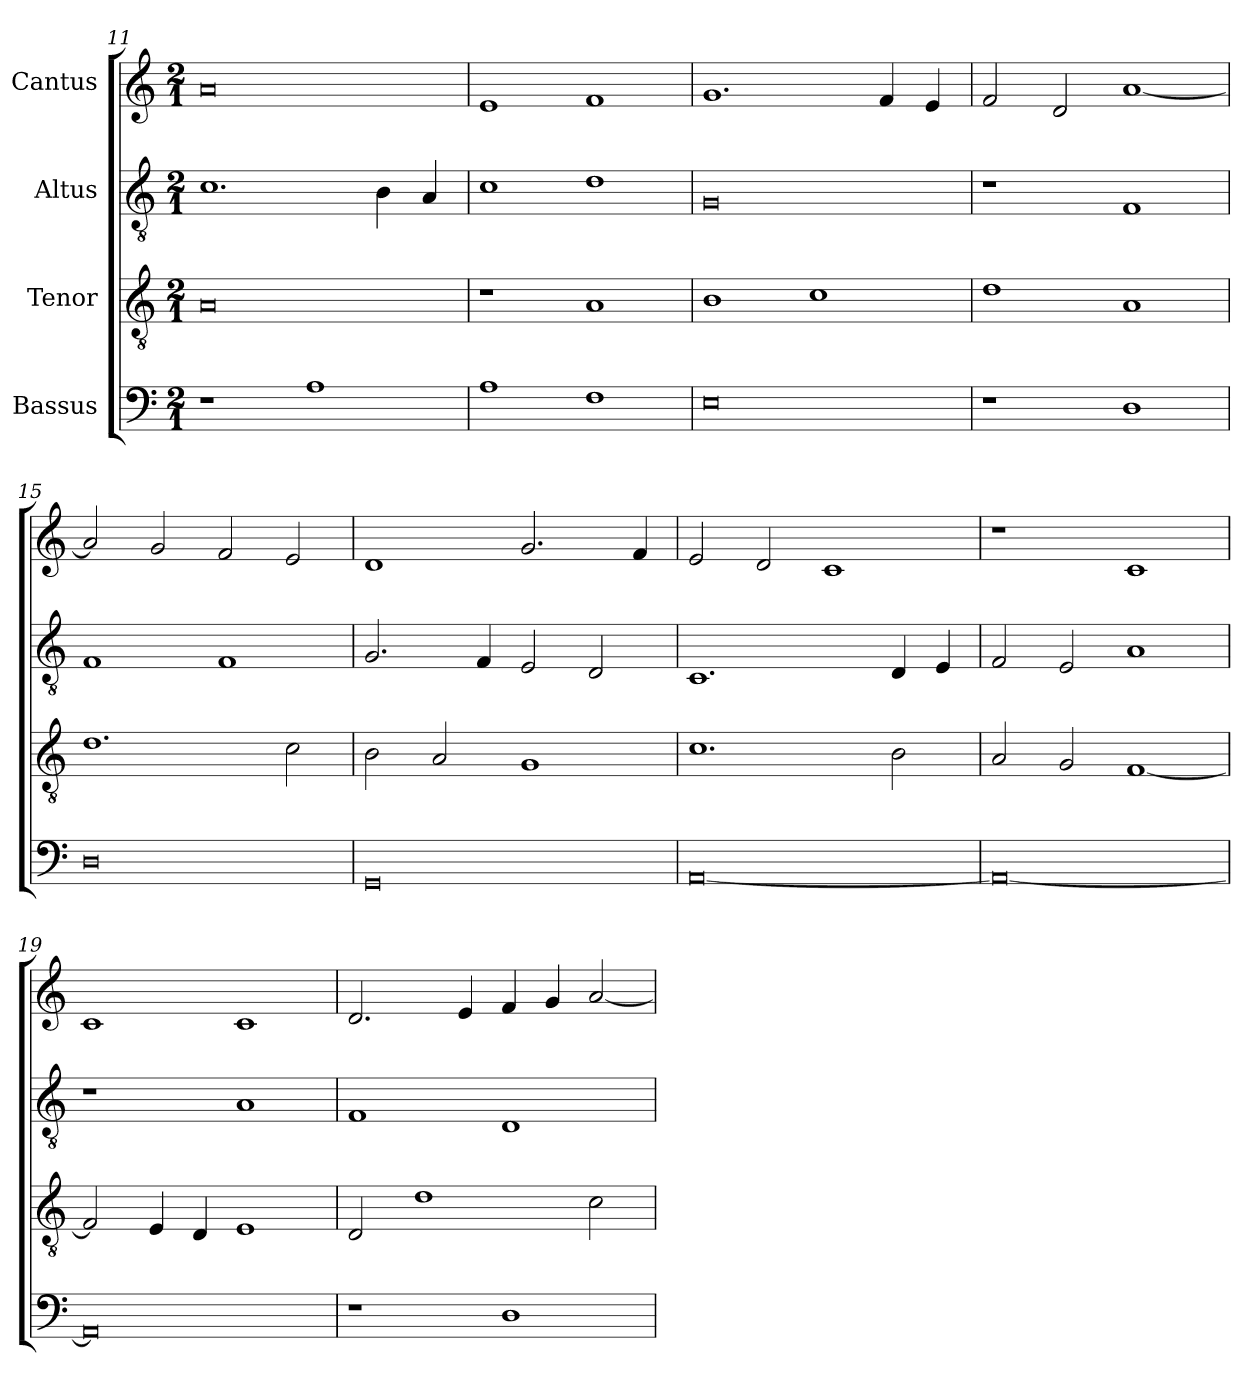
**kern	**kern	**kern	**kern
*part4	*part3	*part2	*part1
*staff4	*staff3	*staff2	*staff1
*I"Bassus	*I"Tenor	*I"Altus	*I"Cantus
*clefF4	*clefGv2	*clefGv2	*clefG2
*	*ITrd7c12	*ITrd7c12	*
*k[]	*k[]	*k[]	*k[]
*C:	*C:	*C:	*C:
*M2/1	*M2/1	*M2/1	*M2/1
=11	=11	=11	=11
1r	0AAi	1.Ci	0ai
1Ai	.	.	.
.	.	4BBi\	.
.	.	4AAi/	.
=12	=12	=12	=12
1Ai	1r	1Ci	1ei
1Fi	1AAi	1Di	1fi
!!LO:LB:g=z
=13	=13	=13	=13
0Ei	1BBi	0GGi	1.gi
.	1Ci	.	.
.	.	.	4fi/
.	.	.	4ei/
=14	=14	=14	=14
1r	1Di	1r	2fi/
.	.	.	2di/
1Di	1AAi	1FFi	[<1ai
=15	=15	=15	=15
0Di	1.Di	1FFi	2ai/]
.	.	.	2gi/
.	.	1FFi	2fi/
.	2Ci\	.	2ei/
=16	=16	=16	=16
0GGi	2BBi\	2.GGi/	1di
.	2AAi/	.	.
.	.	4FFi/	.
.	1GGi	2EEi/	2.gi/
.	.	2DDi/	.
.	.	.	4fi/
=17	=17	=17	=17
[<0AAi	1.Ci	1.CCi	2ei/
.	.	.	2di/
.	.	.	1ci
.	2BBi\	4DDi/	.
.	.	4EEi/	.
=18	=18	=18	=18
0AAi_<	2AAi/	2FFi/	1r
.	2GGi/	2EEi/	.
.	[<1FFi	1AAi	1ci
!!LO:LB:g=z
=19	=19	=19	=19
0AAi]	2FFi/]	1r	1ci
.	4EEi/	.	.
.	4DDi/	.	.
.	1EEi	1AAi	1ci
=20	=20	=20	=20
1r	2DDi/	1FFi	2.di/
.	1Di	.	.
.	.	.	4ei/
1Di	.	1DDi	4fi/
.	.	.	4gi/
.	2Ci\	.	[<2ai/
=	=	=	=
*-	*-	*-	*-
